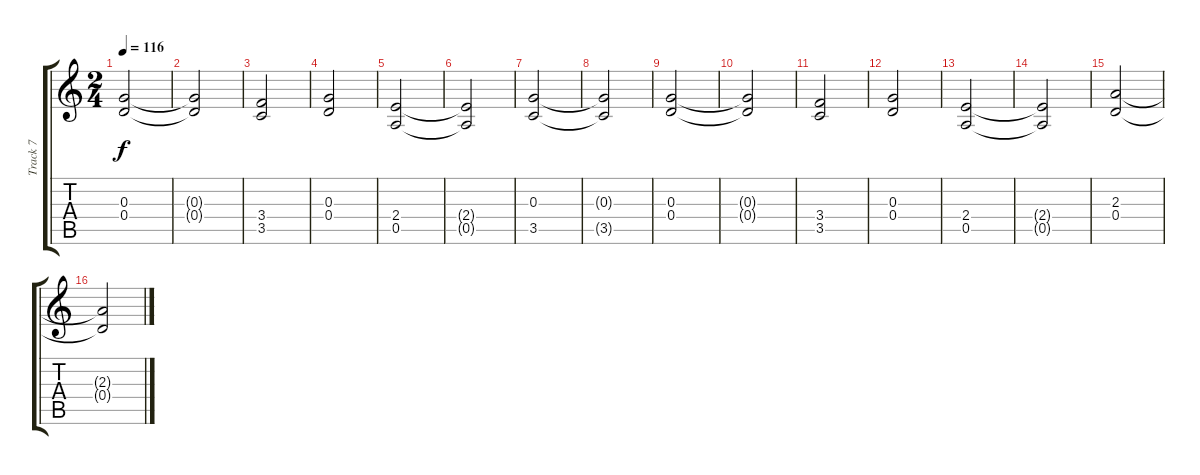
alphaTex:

\track ("Track 7" "Track 7") {instrument distortionguitar}
\staff {score tabs}
\tuning (E4 B3 G3 D3 A2 E2) {hide}
\ts (2 4)
\tempo 116
\clef g2
\ks c
(0.3 0.4).2{dy f} |
(0.3{t} 0.4{t}).2 |
(3.4 3.5).2 |
(0.3 0.4).2 |
(2.4 0.5).2 |
(2.4{t} 0.5{t}).2 |
(0.3 3.5).2 |
(0.3{t} 3.5{t}).2 |
(0.3 0.4).2 |
(0.3{t} 0.4{t}).2 |
(3.4 3.5).2 |
(0.3 0.4).2 |
(2.4 0.5).2 |
(2.4{t} 0.5{t}).2 |
(2.3 0.4).2 |
(2.3{t} 0.4{t}).2
